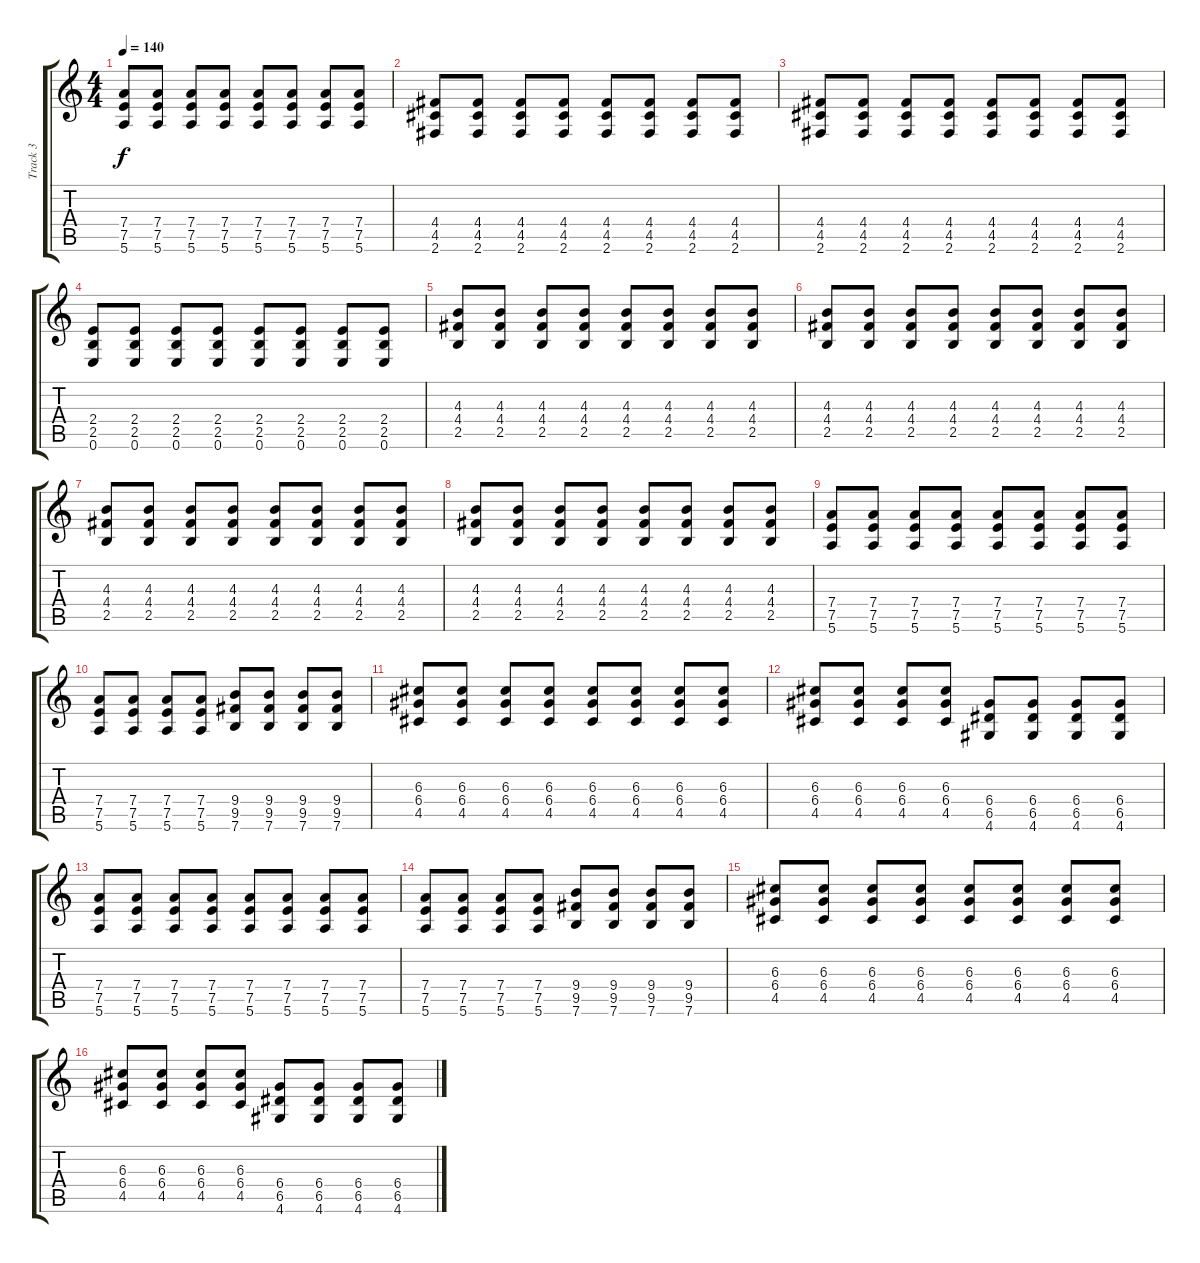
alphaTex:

\track ("Track 3" "Track 3") {instrument electricguitarjazz}
\staff {score tabs}
\tuning (E4 B3 G3 D3 A2 E2) {hide}
\ts (4 4)
\tempo 140
\clef g2
\ks c
(7.4 7.5 5.6).8{dy f} (7.4 7.5 5.6).8 (7.4 7.5 5.6).8 (7.4 7.5 5.6).8 (7.4 7.5 5.6).8 (7.4 7.5 5.6).8 (7.4 7.5 5.6).8 (7.4 7.5 5.6).8 |
(4.4 4.5 2.6).8 (4.4 4.5 2.6).8 (4.4 4.5 2.6).8 (4.4 4.5 2.6).8 (4.4 4.5 2.6).8 (4.4 4.5 2.6).8 (4.4 4.5 2.6).8 (4.4 4.5 2.6).8 |
(4.4 4.5 2.6).8 (4.4 4.5 2.6).8 (4.4 4.5 2.6).8 (4.4 4.5 2.6).8 (4.4 4.5 2.6).8 (4.4 4.5 2.6).8 (4.4 4.5 2.6).8 (4.4 4.5 2.6).8 |
(2.4 2.5 0.6).8 (2.4 2.5 0.6).8 (2.4 2.5 0.6).8 (2.4 2.5 0.6).8 (2.4 2.5 0.6).8 (2.4 2.5 0.6).8 (2.4 2.5 0.6).8 (2.4 2.5 0.6).8 |
(4.3 4.4 2.5).8 (4.3 4.4 2.5).8 (4.3 4.4 2.5).8 (4.3 4.4 2.5).8 (4.3 4.4 2.5).8 (4.3 4.4 2.5).8 (4.3 4.4 2.5).8 (4.3 4.4 2.5).8 |
(4.3 4.4 2.5).8 (4.3 4.4 2.5).8 (4.3 4.4 2.5).8 (4.3 4.4 2.5).8 (4.3 4.4 2.5).8 (4.3 4.4 2.5).8 (4.3 4.4 2.5).8 (4.3 4.4 2.5).8 |
(4.3 4.4 2.5).8 (4.3 4.4 2.5).8 (4.3 4.4 2.5).8 (4.3 4.4 2.5).8 (4.3 4.4 2.5).8 (4.3 4.4 2.5).8 (4.3 4.4 2.5).8 (4.3 4.4 2.5).8 |
(4.3 4.4 2.5).8 (4.3 4.4 2.5).8 (4.3 4.4 2.5).8 (4.3 4.4 2.5).8 (4.3 4.4 2.5).8 (4.3 4.4 2.5).8 (4.3 4.4 2.5).8 (4.3 4.4 2.5).8 |
(7.4 7.5 5.6).8{volume 8} (7.4 7.5 5.6).8 (7.4 7.5 5.6).8 (7.4 7.5 5.6).8 (7.4 7.5 5.6).8 (7.4 7.5 5.6).8 (7.4 7.5 5.6).8 (7.4 7.5 5.6).8 |
(7.4 7.5 5.6).8 (7.4 7.5 5.6).8 (7.4 7.5 5.6).8 (7.4 7.5 5.6).8 (9.4 9.5 7.6).8 (9.4 9.5 7.6).8 (9.4 9.5 7.6).8 (9.4 9.5 7.6).8 |
(6.3 6.4 4.5).8 (6.3 6.4 4.5).8 (6.3 6.4 4.5).8 (6.3 6.4 4.5).8 (6.3 6.4 4.5).8 (6.3 6.4 4.5).8 (6.3 6.4 4.5).8 (6.3 6.4 4.5).8 |
(6.3 6.4 4.5).8 (6.3 6.4 4.5).8 (6.3 6.4 4.5).8 (6.3 6.4 4.5).8 (6.4 6.5 4.6).8 (6.4 6.5 4.6).8 (6.4 6.5 4.6).8 (6.4 6.5 4.6).8 |
(7.4 7.5 5.6).8 (7.4 7.5 5.6).8 (7.4 7.5 5.6).8 (7.4 7.5 5.6).8 (7.4 7.5 5.6).8 (7.4 7.5 5.6).8 (7.4 7.5 5.6).8 (7.4 7.5 5.6).8 |
(7.4 7.5 5.6).8 (7.4 7.5 5.6).8 (7.4 7.5 5.6).8 (7.4 7.5 5.6).8 (9.4 9.5 7.6).8 (9.4 9.5 7.6).8 (9.4 9.5 7.6).8 (9.4 9.5 7.6).8 |
(6.3 6.4 4.5).8 (6.3 6.4 4.5).8 (6.3 6.4 4.5).8 (6.3 6.4 4.5).8 (6.3 6.4 4.5).8 (6.3 6.4 4.5).8 (6.3 6.4 4.5).8 (6.3 6.4 4.5).8 |
(6.3 6.4 4.5).8 (6.3 6.4 4.5).8 (6.3 6.4 4.5).8 (6.3 6.4 4.5).8 (6.4 6.5 4.6).8 (6.4 6.5 4.6).8 (6.4 6.5 4.6).8 (6.4 6.5 4.6).8
